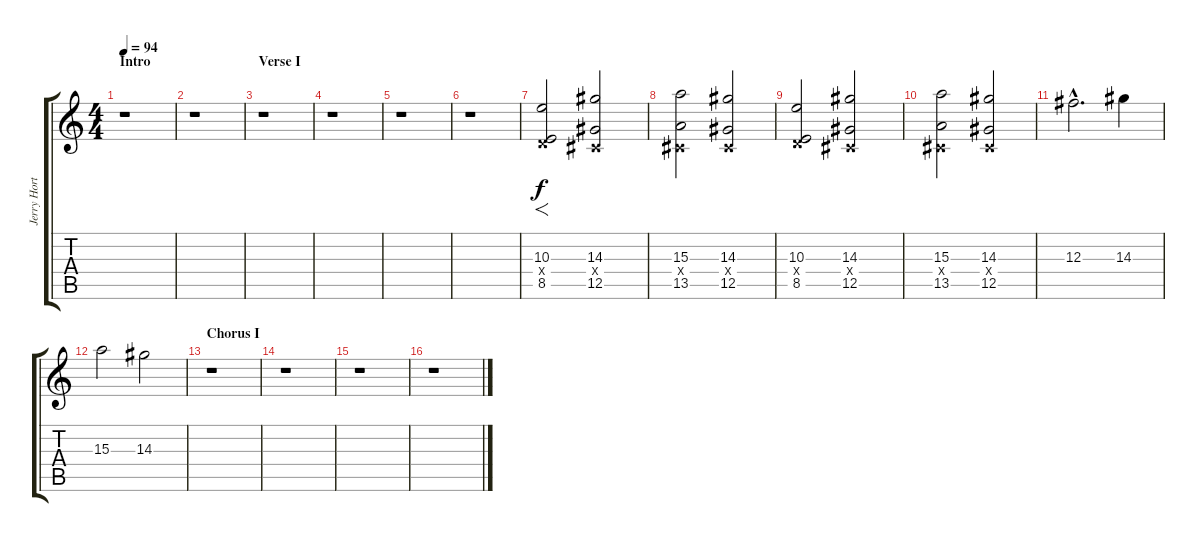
\track ("Jerry Horton - Solo Guitar" "Jerry Hort") {instrument overdrivenguitar}
\staff {score tabs}
\tuning (Eb4 Bb3 Gb3 Db3 Ab2 Db2) {hide}
\ts (4 4)
\section ("" "Intro")
\tempo 94
\clef g2
\ks c
r.1{dy f instrument overdrivenguitar} |
r.1 |
\section ("" "Verse I")
r.1 |
r.1 |
r.1 |
r.1 |
(10.3 1.4{x} 8.5).2{f} (14.3 0.4{x} 12.5).2 |
(15.3 0.4{x} 13.5).2 (14.3 0.4{x} 12.5).2 |
(10.3 1.4{x} 8.5).2 (14.3 0.4{x} 12.5).2 |
(15.3 0.4{x} 13.5).2 (14.3 0.4{x} 12.5).2 |
12.3{hac}.2{d} 14.3.4 |
15.3.2 14.3.2 |
\section ("" "Chorus I")
r.1 |
r.1 |
r.1 |
r.1
